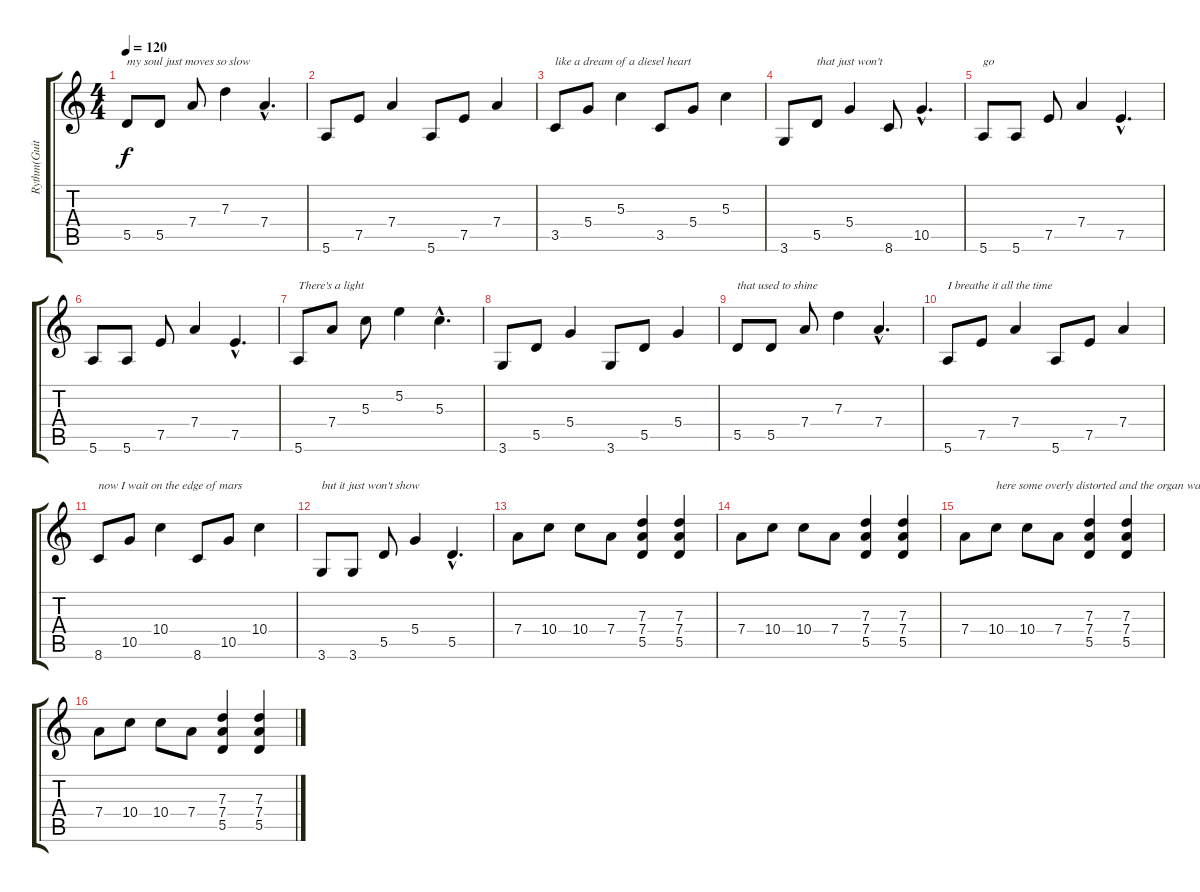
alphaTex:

\track ("Rythm(Guitar 1)" "Rythm(Guit") {instrument electricguitarjazz}
\staff {score tabs}
\tuning (E4 B3 G3 D3 A2 E2) {hide}
\ts (4 4)
\tempo 120
\clef g2
\ks c
5.5.8{txt "my soul just moves so slow" dy f} 5.5.8 7.4.8 7.3.4 7.4{hac}.4{d} |
5.6.8 7.5.8 7.4.4 5.6.8 7.5.8 7.4.4 |
3.5.8{txt "like a dream of a diesel heart"} 5.4.8 5.3.4 3.5.8 5.4.8 5.3.4 |
3.6.8 5.5.8{txt "that just won't"} 5.4.4 8.6.8 10.5{hac}.4{d} |
5.6.8{txt "go"} 5.6.8 7.5.8 7.4.4 7.5{hac}.4{d} |
5.6.8 5.6.8 7.5.8 7.4.4 7.5{hac}.4{d} |
5.6.8{txt "There's a light"} 7.4.8 5.3.8 5.2.4 5.3{hac}.4{d} |
3.6.8 5.5.8 5.4.4 3.6.8 5.5.8 5.4.4 |
5.5.8{txt "that used to shine"} 5.5.8 7.4.8 7.3.4 7.4{hac}.4{d} |
5.6.8{txt "I breathe it all the time"} 7.5.8 7.4.4 5.6.8 7.5.8 7.4.4 |
8.6.8{txt "now I wait on the edge of mars"} 10.5.8 10.4.4 8.6.8 10.5.8 10.4.4 |
3.6.8{txt "but it just won't show"} 3.6.8 5.5.8 5.4.4 5.5{hac}.4{d} |
7.4.8 10.4.8 10.4.8 7.4.8 (7.3 7.4 5.5).4 (7.3 7.4 5.5).4 |
7.4.8 10.4.8 10.4.8 7.4.8 (7.3 7.4 5.5).4 (7.3 7.4 5.5).4 |
7.4.8 10.4.8{txt "here some overly distorted and the organ wank off "} 10.4.8 7.4.8 (7.3 7.4 5.5).4 (7.3 7.4 5.5).4 |
7.4.8 10.4.8 10.4.8 7.4.8 (7.3 7.4 5.5).4 (7.3 7.4 5.5).4
